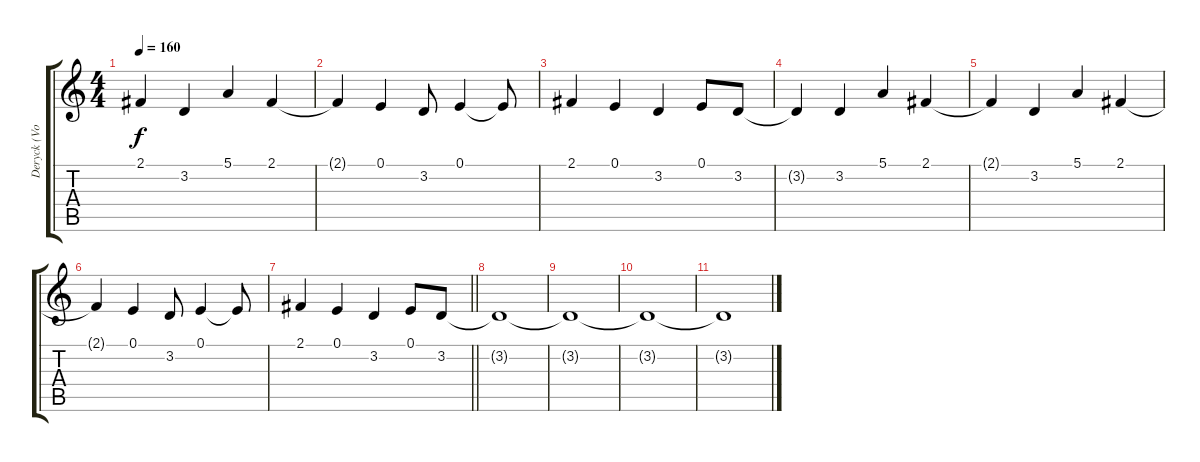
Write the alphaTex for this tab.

\track ("Deryck (Vocal)" "Deryck (Vo") {instrument lead2sawtooth}
\staff {score tabs}
\tuning (E4 B3 G3 D3 A2 E2) {hide}
\ts (4 4)
\tempo 160
\clef g2
\ks c
2.1{t}.4{dy f} 3.2.4 5.1.4 2.1.4 |
2.1{t}.4 0.1.4 3.2.8 0.1.4 0.1{t}.8 |
2.1.4 0.1.4 3.2.4 0.1.8 3.2.8 |
3.2{t}.4 3.2.4 5.1.4 2.1.4 |
2.1{t}.4 3.2.4 5.1.4 2.1.4 |
2.1{t}.4 0.1.4 3.2.8 0.1.4 0.1{t}.8 |
\barLineRight lightlight
2.1.4 0.1.4 3.2.4 0.1.8 3.2.8 |
3.2{t}.1 |
3.2{t}.1 |
3.2{t}.1 |
3.2{t}.1
